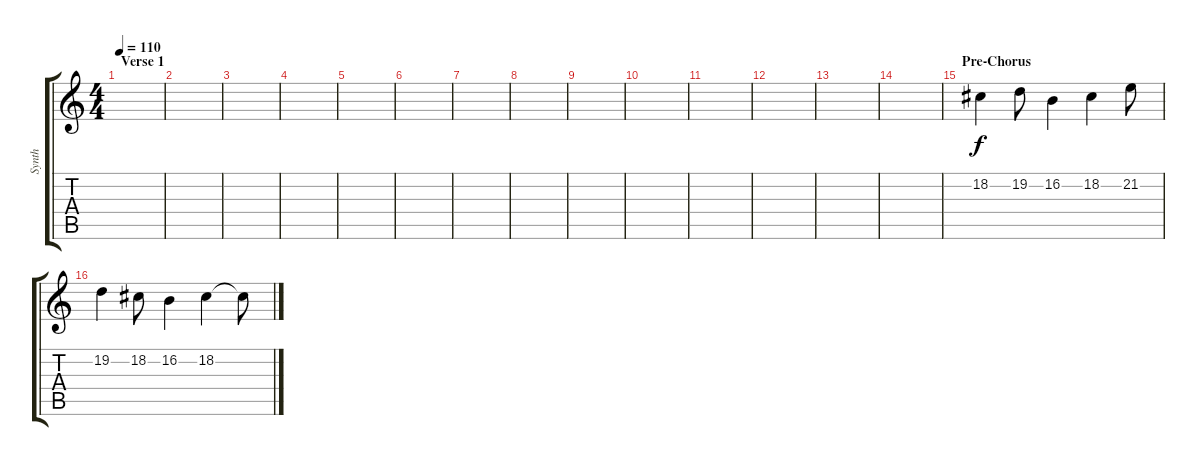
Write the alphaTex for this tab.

\track ("Synth" "Synth") {instrument synthstrings1}
\staff {score tabs}
\tuning (C4 G3 Eb3 Bb2 F2 C2) {hide}
\ts (4 4)
\section ("" "Verse 1")
\tempo 110
\clef g2
\ks c
|
|
|
|
|
|
|
|
|
|
|
|
|
|
\section ("" "Pre-Chorus")
18.2.4 19.2.8 16.2.4 18.2.4 21.2.8 |
19.2.4 18.2.8 16.2.4 18.2.4 18.2{t}.8
